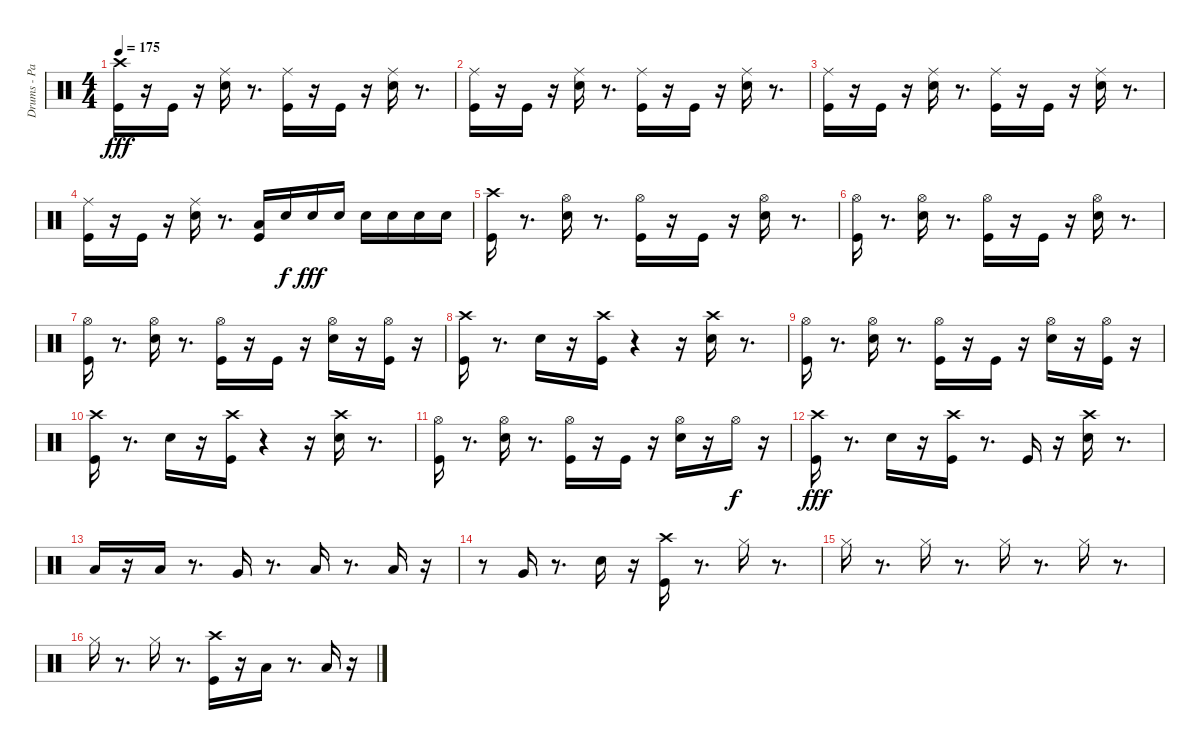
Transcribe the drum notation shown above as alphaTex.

\track ("Drums - Paice" "Drums - Pa") {instrument percussion}
\staff {score}
\articulation defaults
\ts (4 4)
\tempo 175
\clef neutral
\ks c
("Kick (hit)" "Crash high (hit)").16{dy fff} r.16 "Kick (hit)".16 r.16 ("Snare (hit) 2" "Ride (middle)").16 r.8{d} ("Kick (hit)" "Ride (middle)").16 r.16 "Kick (hit)".16 r.16 ("Snare (hit) 2" "Ride (middle)").16 r.8{d} |
("Ride (middle)" "Kick (hit)").16 r.16 "Kick (hit)".16 r.16 ("Snare (hit) 2" "Ride (middle)").16 r.8{d} ("Ride (middle)" "Kick (hit)").16 r.16 "Kick (hit)".16 r.16 ("Ride (middle)" "Snare (hit) 2").16 r.8{d} |
("Kick (hit)" "Ride (middle)").16 r.16 "Kick (hit)".16 r.16 ("Snare (hit) 2" "Ride (middle)").16 r.8{d} ("Ride (middle)" "Kick (hit)").16 r.16 "Kick (hit)".16 r.16 ("Snare (hit) 2" "Ride (middle)").16 r.8{d} |
("Kick (hit)" "Ride (middle)").16 r.16 "Kick (hit)".16 r.16 ("Snare (hit) 2" "Ride (middle)").16 r.8{d} ("Kick (hit)" "Low Tom (hit)").16 "Snare (hit) 2".16{dy f} "Snare (hit) 2".16{dy fff} "Snare (hit) 2".16 "Snare (hit) 2".16 "Snare (hit) 2".16 "Snare (hit) 2".16 "Snare (hit) 2".16 |
("Crash high (hit)" "Kick (hit)").16 r.8{d} ("Hi-Hat (open)" "Snare (hit) 2").16 r.8{d} ("Hi-Hat (open)" "Kick (hit)").16 r.16 "Kick (hit)".16 r.16 ("Snare (hit) 2" "Hi-Hat (open)").16 r.8{d} |
("Hi-Hat (open)" "Kick (hit)").16 r.8{d} ("Hi-Hat (open)" "Snare (hit) 2").16 r.8{d} ("Hi-Hat (open)" "Kick (hit)").16 r.16 "Kick (hit)".16 r.16 ("Snare (hit) 2" "Hi-Hat (open)").16 r.8{d} |
("Hi-Hat (open)" "Kick (hit)").16 r.8{d} ("Hi-Hat (open)" "Snare (hit) 2").16 r.8{d} ("Hi-Hat (open)" "Kick (hit)").16 r.16 "Kick (hit)".16 r.16 ("Snare (hit) 2" "Hi-Hat (open)").16 r.16 ("Hi-Hat (open)" "Kick (hit)").16 r.16 |
("Kick (hit)" "Crash high (hit)").16 r.8{d} "Snare (hit) 2".16 r.16 ("Crash high (hit)" "Kick (hit)").16 r.4 r.16 ("Snare (hit) 2" "Crash high (hit)").16 r.8{d} |
("Kick (hit)" "Hi-Hat (open)").16 r.8{d} ("Hi-Hat (open)" "Snare (hit) 2").16 r.8{d} ("Hi-Hat (open)" "Kick (hit)").16 r.16 "Kick (hit)".16 r.16 ("Hi-Hat (open)" "Snare (hit) 2").16 r.16 ("Hi-Hat (open)" "Kick (hit)").16 r.16 |
("Kick (hit)" "Crash high (hit)").16 r.8{d} "Snare (hit) 2".16 r.16 ("Crash high (hit)" "Kick (hit)").16 r.4 r.16 ("Crash high (hit)" "Snare (hit) 2").16 r.8{d} |
("Kick (hit)" "Hi-Hat (open)").16 r.8{d} ("Snare (hit) 2" "Hi-Hat (open)").16 r.8{d} ("Kick (hit)" "Hi-Hat (open)").16 r.16 "Kick (hit)".16 r.16 ("Hi-Hat (open)" "Snare (hit) 2").16 r.16 "Hi-Hat (open)".16{dy f} r.16 |
("Kick (hit)" "Crash high (hit)").16{dy fff} r.8{d} "Snare (hit) 2".16 r.16 ("Kick (hit)" "Crash high (hit)").16 r.8{d} "Kick (hit)".16 r.16 ("Snare (hit) 2" "Crash high (hit)").16 r.8{d} |
"Low Tom (hit)".16 r.16 "Low Tom (hit)".16 r.8{d} "Very Low Tom (hit)".16 r.8{d} "Low Tom (hit)".16 r.8{d} "Low Tom (hit)".16 r.16 |
r.8 "Very Low Tom (hit)".16 r.8{d} "Snare (hit) 2".16 r.16 ("Crash high (hit)" "Kick (hit)").16 r.8{d} "Hi-Hat (closed)".16 r.8{d} |
"Hi-Hat (closed)".16 r.8{d} "Hi-Hat (closed)".16 r.8{d} "Hi-Hat (closed)".16 r.8{d} "Hi-Hat (closed)".16 r.8{d} |
"Hi-Hat (closed)".16 r.8{d} "Hi-Hat (closed)".16 r.8{d} ("Kick (hit)" "Crash high (hit)").16 r.16 "Low Tom (hit)".16 r.8{d} "Low Tom (hit)".16 r.16
